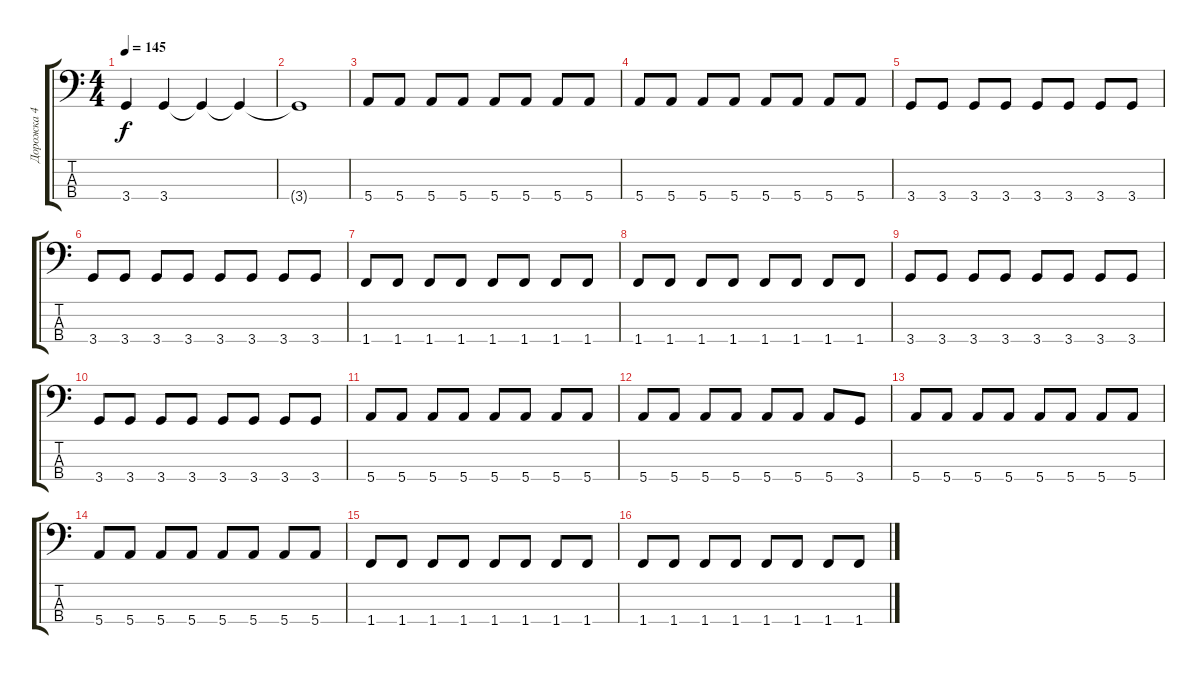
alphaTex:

\track ("Дорожка 4" "Дорожка 4") {instrument electricbassfinger}
\staff {score tabs}
\tuning (G2 D2 A1 E1) {hide}
\ts (4 4)
\tempo 145
\clef f4
\ks c
3.4.4{dy f} 3.4.4 3.4{t}.4 3.4{t}.4 |
3.4{t}.1 |
5.4.8 5.4.8 5.4.8 5.4.8 5.4.8 5.4.8 5.4.8 5.4.8 |
5.4.8 5.4.8 5.4.8 5.4.8 5.4.8 5.4.8 5.4.8 5.4.8 |
3.4.8 3.4.8 3.4.8 3.4.8 3.4.8 3.4.8 3.4.8 3.4.8 |
3.4.8 3.4.8 3.4.8 3.4.8 3.4.8 3.4.8 3.4.8 3.4.8 |
1.4.8 1.4.8 1.4.8 1.4.8 1.4.8 1.4.8 1.4.8 1.4.8 |
1.4.8 1.4.8 1.4.8 1.4.8 1.4.8 1.4.8 1.4.8 1.4.8 |
3.4.8 3.4.8 3.4.8 3.4.8 3.4.8 3.4.8 3.4.8 3.4.8 |
3.4.8 3.4.8 3.4.8 3.4.8 3.4.8 3.4.8 3.4.8 3.4.8 |
5.4.8 5.4.8 5.4.8 5.4.8 5.4.8 5.4.8 5.4.8 5.4.8 |
5.4.8 5.4.8 5.4.8 5.4.8 5.4.8 5.4.8 5.4.8 3.4.8 |
5.4.8 5.4.8 5.4.8 5.4.8 5.4.8 5.4.8 5.4.8 5.4.8 |
5.4.8 5.4.8 5.4.8 5.4.8 5.4.8 5.4.8 5.4.8 5.4.8 |
1.4.8 1.4.8 1.4.8 1.4.8 1.4.8 1.4.8 1.4.8 1.4.8 |
1.4.8 1.4.8 1.4.8 1.4.8 1.4.8 1.4.8 1.4.8 1.4.8
